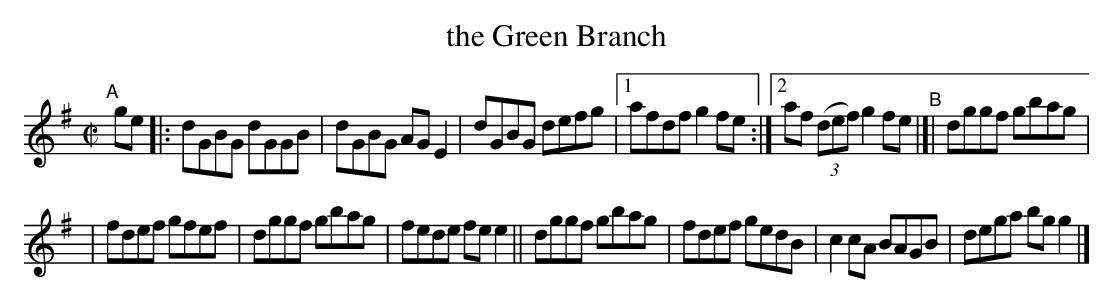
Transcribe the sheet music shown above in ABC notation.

X:1
T: the Green Branch
M: C|
L: 1/8
K: G
"^A"[|]\
ge |: dGBG dGGB | dGBG AGE2 | dGBG defg |[1 afdf g2fe :|[2 af (3(def) g2fe "^B"|[| dggf gbag |
| fdef gfef | dggf gbag | fede fee2 || dggf gbag | fdef gedB | c2cA BAGB | dega bgg2 |]
